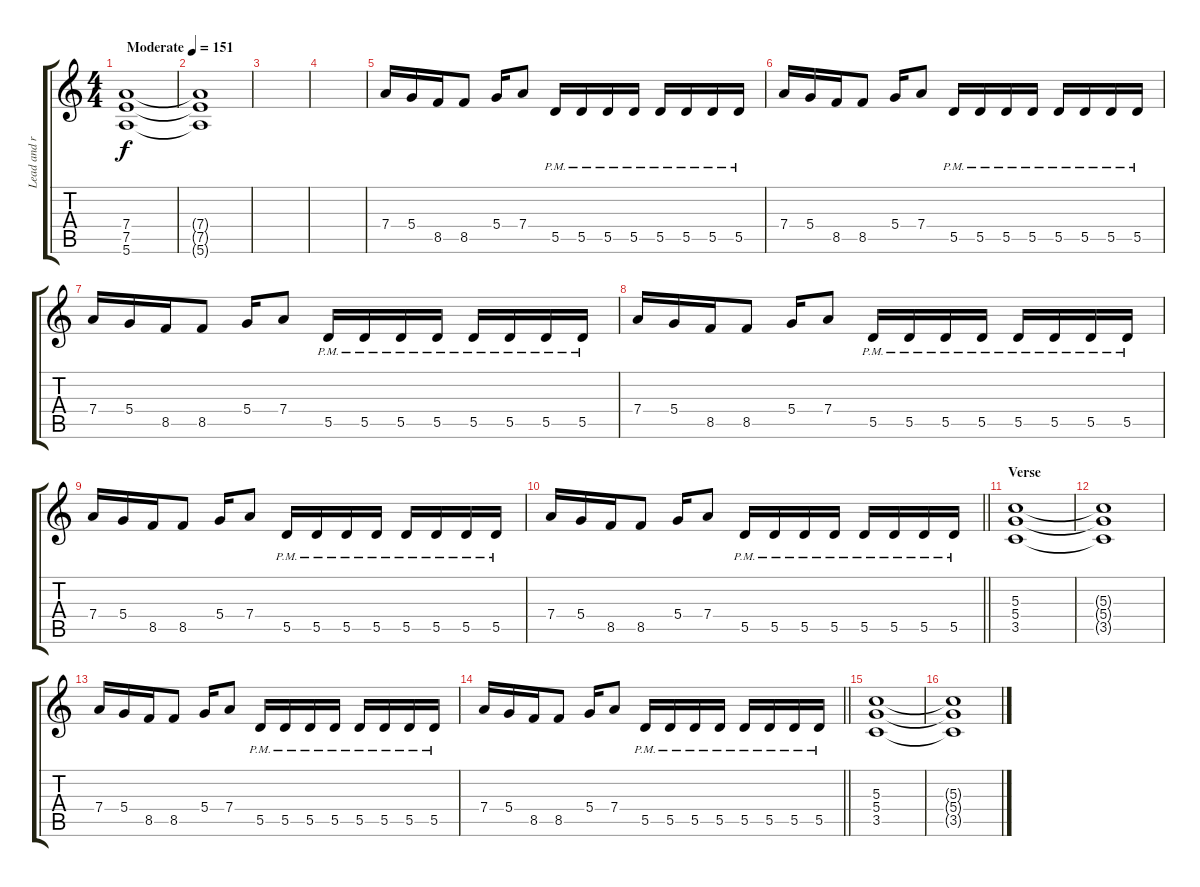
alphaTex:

\track ("Lead and rhythm guitar" "Lead and r") {instrument distortionguitar}
\staff {score tabs}
\tuning (E4 B3 G3 D3 A2 E2) {hide}
\ts (4 4)
\tempo (151 "Moderate")
\clef g2
\ks c
(7.4 7.5 5.6).1{dy f instrument distortionguitar} |
(7.4{t} 7.5{t} 5.6{t}).1 |
|
|
7.4.16 5.4.16 8.5.16 8.5.8 5.4.16 7.4.8 5.5{pm}.16 5.5{pm}.16 5.5{pm}.16 5.5{pm}.16 5.5{pm}.16 5.5{pm}.16 5.5{pm}.16 5.5{pm}.16 |
7.4.16 5.4.16 8.5.16 8.5.8 5.4.16 7.4.8 5.5{pm}.16 5.5{pm}.16 5.5{pm}.16 5.5{pm}.16 5.5{pm}.16 5.5{pm}.16 5.5{pm}.16 5.5{pm}.16 |
7.4.16 5.4.16 8.5.16 8.5.8 5.4.16 7.4.8 5.5{pm}.16 5.5{pm}.16 5.5{pm}.16 5.5{pm}.16 5.5{pm}.16 5.5{pm}.16 5.5{pm}.16 5.5{pm}.16 |
7.4.16 5.4.16 8.5.16 8.5.8 5.4.16 7.4.8 5.5{pm}.16 5.5{pm}.16 5.5{pm}.16 5.5{pm}.16 5.5{pm}.16 5.5{pm}.16 5.5{pm}.16 5.5{pm}.16 |
7.4.16 5.4.16 8.5.16 8.5.8 5.4.16 7.4.8 5.5{pm}.16 5.5{pm}.16 5.5{pm}.16 5.5{pm}.16 5.5{pm}.16 5.5{pm}.16 5.5{pm}.16 5.5{pm}.16 |
\barLineRight lightlight
7.4.16 5.4.16 8.5.16 8.5.8 5.4.16 7.4.8 5.5{pm}.16 5.5{pm}.16 5.5{pm}.16 5.5{pm}.16 5.5{pm}.16 5.5{pm}.16 5.5{pm}.16 5.5{pm}.16 |
\section ("" "Verse")
(5.3 5.4 3.5).1 |
(5.3{t} 5.4{t} 3.5{t}).1 |
7.4.16 5.4.16 8.5.16 8.5.8 5.4.16 7.4.8 5.5{pm}.16 5.5{pm}.16 5.5{pm}.16 5.5{pm}.16 5.5{pm}.16 5.5{pm}.16 5.5{pm}.16 5.5{pm}.16 |
\barLineRight lightlight
7.4.16 5.4.16 8.5.16 8.5.8 5.4.16 7.4.8 5.5{pm}.16 5.5{pm}.16 5.5{pm}.16 5.5{pm}.16 5.5{pm}.16 5.5{pm}.16 5.5{pm}.16 5.5{pm}.16 |
(5.3 5.4 3.5).1 |
(5.3{t} 5.4{t} 3.5{t}).1
